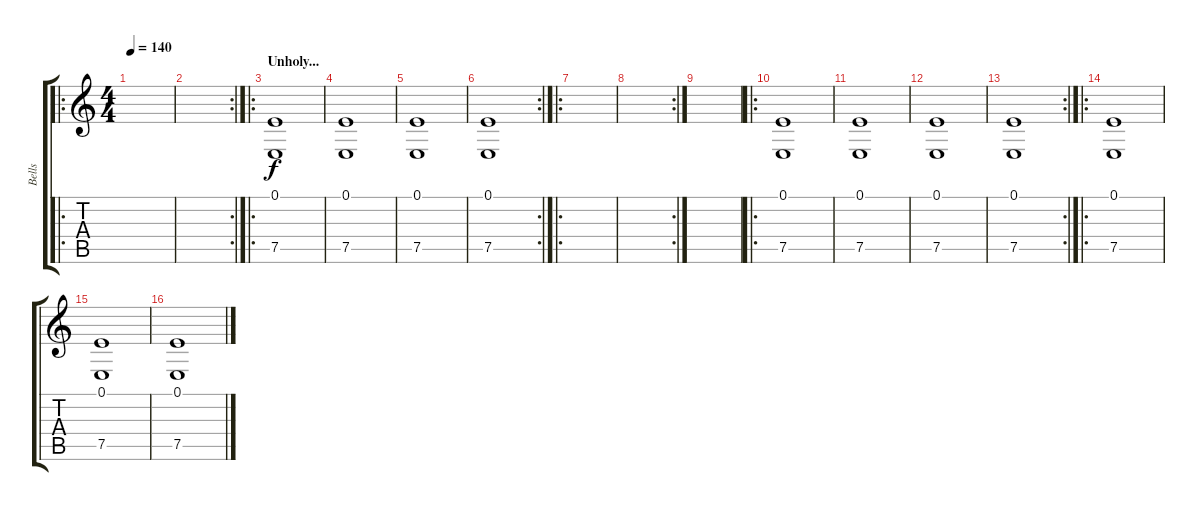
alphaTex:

\track ("Bells" "Bells") {instrument tubularbells}
\staff {score tabs}
\tuning (E4 B3 G3 D3 A2 E2) {hide}
\ro
\ts (4 4)
\tempo 140
\clef g2
\ks c
|
\rc 2
|
\ro
\section ("" "Unholy...")
(0.1 7.5).1 |
(0.1 7.5).1 |
(0.1 7.5).1 |
\rc 2
(0.1 7.5).1 |
\ro
|
\rc 2
|
|
\ro
(0.1 7.5).1 |
(0.1 7.5).1 |
(0.1 7.5).1 |
\rc 2
(0.1 7.5).1 |
\ro
(0.1 7.5).1 |
(0.1 7.5).1 |
(0.1 7.5).1
